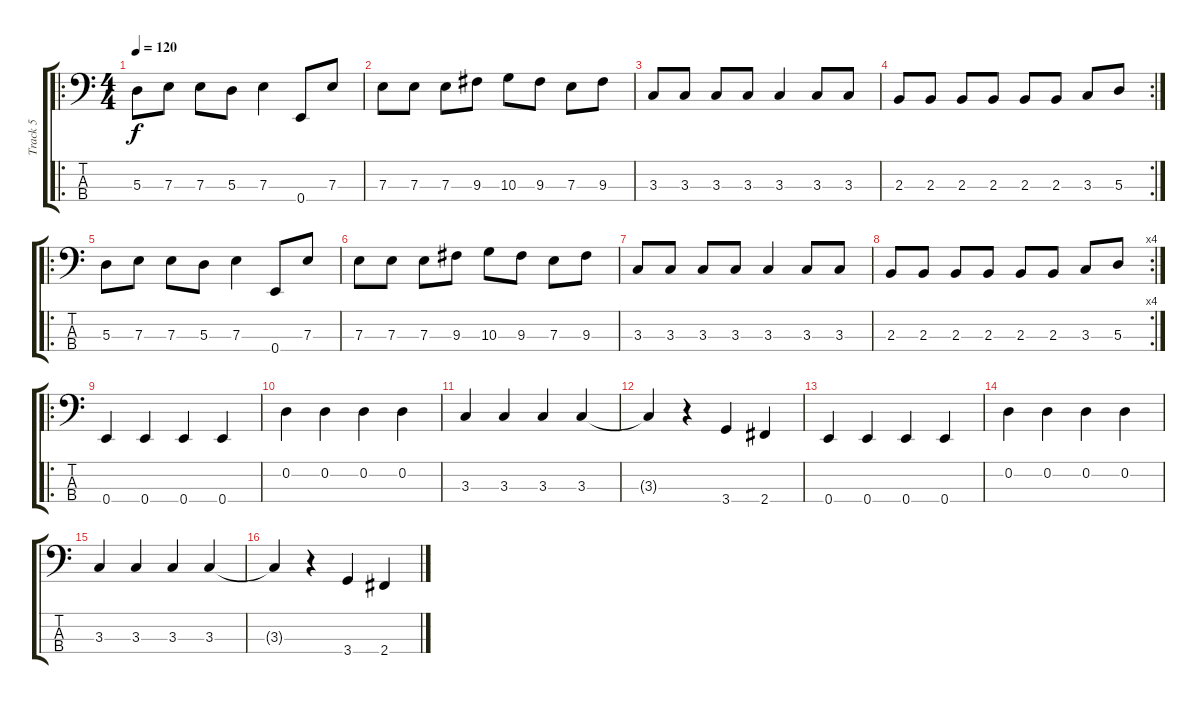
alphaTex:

\track ("Track 5" "Track 5") {instrument electricbasspick}
\staff {score tabs}
\tuning (G2 D2 A1 E1) {hide}
\ro
\ts (4 4)
\tempo 120
\clef f4
\ks c
5.3.8{dy f} 7.3.8 7.3.8 5.3.8 7.3.4 0.4.8 7.3.8 |
7.3.8 7.3.8 7.3.8 9.3.8 10.3.8 9.3.8 7.3.8 9.3.8 |
3.3.8 3.3.8 3.3.8 3.3.8 3.3.4 3.3.8 3.3.8 |
\rc 2
2.3.8 2.3.8 2.3.8 2.3.8 2.3.8 2.3.8 3.3.8 5.3.8 |
\ro
5.3.8 7.3.8 7.3.8 5.3.8 7.3.4 0.4.8 7.3.8 |
7.3.8 7.3.8 7.3.8 9.3.8 10.3.8 9.3.8 7.3.8 9.3.8 |
3.3.8 3.3.8 3.3.8 3.3.8 3.3.4 3.3.8 3.3.8 |
\rc 4
2.3.8 2.3.8 2.3.8 2.3.8 2.3.8 2.3.8 3.3.8 5.3.8 |
\ro
0.4.4 0.4.4 0.4.4 0.4.4 |
0.2.4 0.2.4 0.2.4 0.2.4 |
3.3.4 3.3.4 3.3.4 3.3.4 |
3.3{t}.4 r.4 3.4.4 2.4.4 |
0.4.4 0.4.4 0.4.4 0.4.4 |
0.2.4 0.2.4 0.2.4 0.2.4 |
3.3.4 3.3.4 3.3.4 3.3.4 |
3.3{t}.4 r.4 3.4.4 2.4.4
